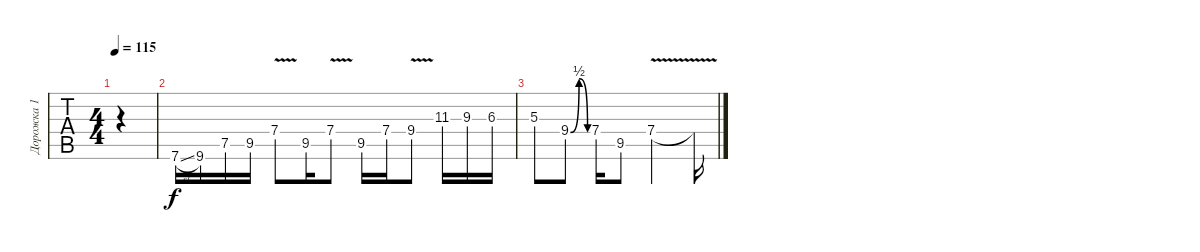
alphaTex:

\track ("Дорожка 1" "Дорожка 1") {instrument overdrivenguitar}
\staff {tabs}
\tuning (E4 B3 G3 D3 A2 E2) {hide}
\ts (4 4)
\tempo 115
\clef g2
\ks c
|
7.6{sl}.16 9.6.16 7.5.16 9.5.16 7.4{v}.8 9.5.16 7.4{v}.8 9.5.16 7.4.16 9.4{v}.8 11.3.16 9.3.16 6.3.16 |
5.3{st}.8 9.4{be (bendrelease 0 0 15 2 45 2 60 0)}.8 7.4.16 9.5{st}.8 7.4{v}.2 7.4{t}.16
